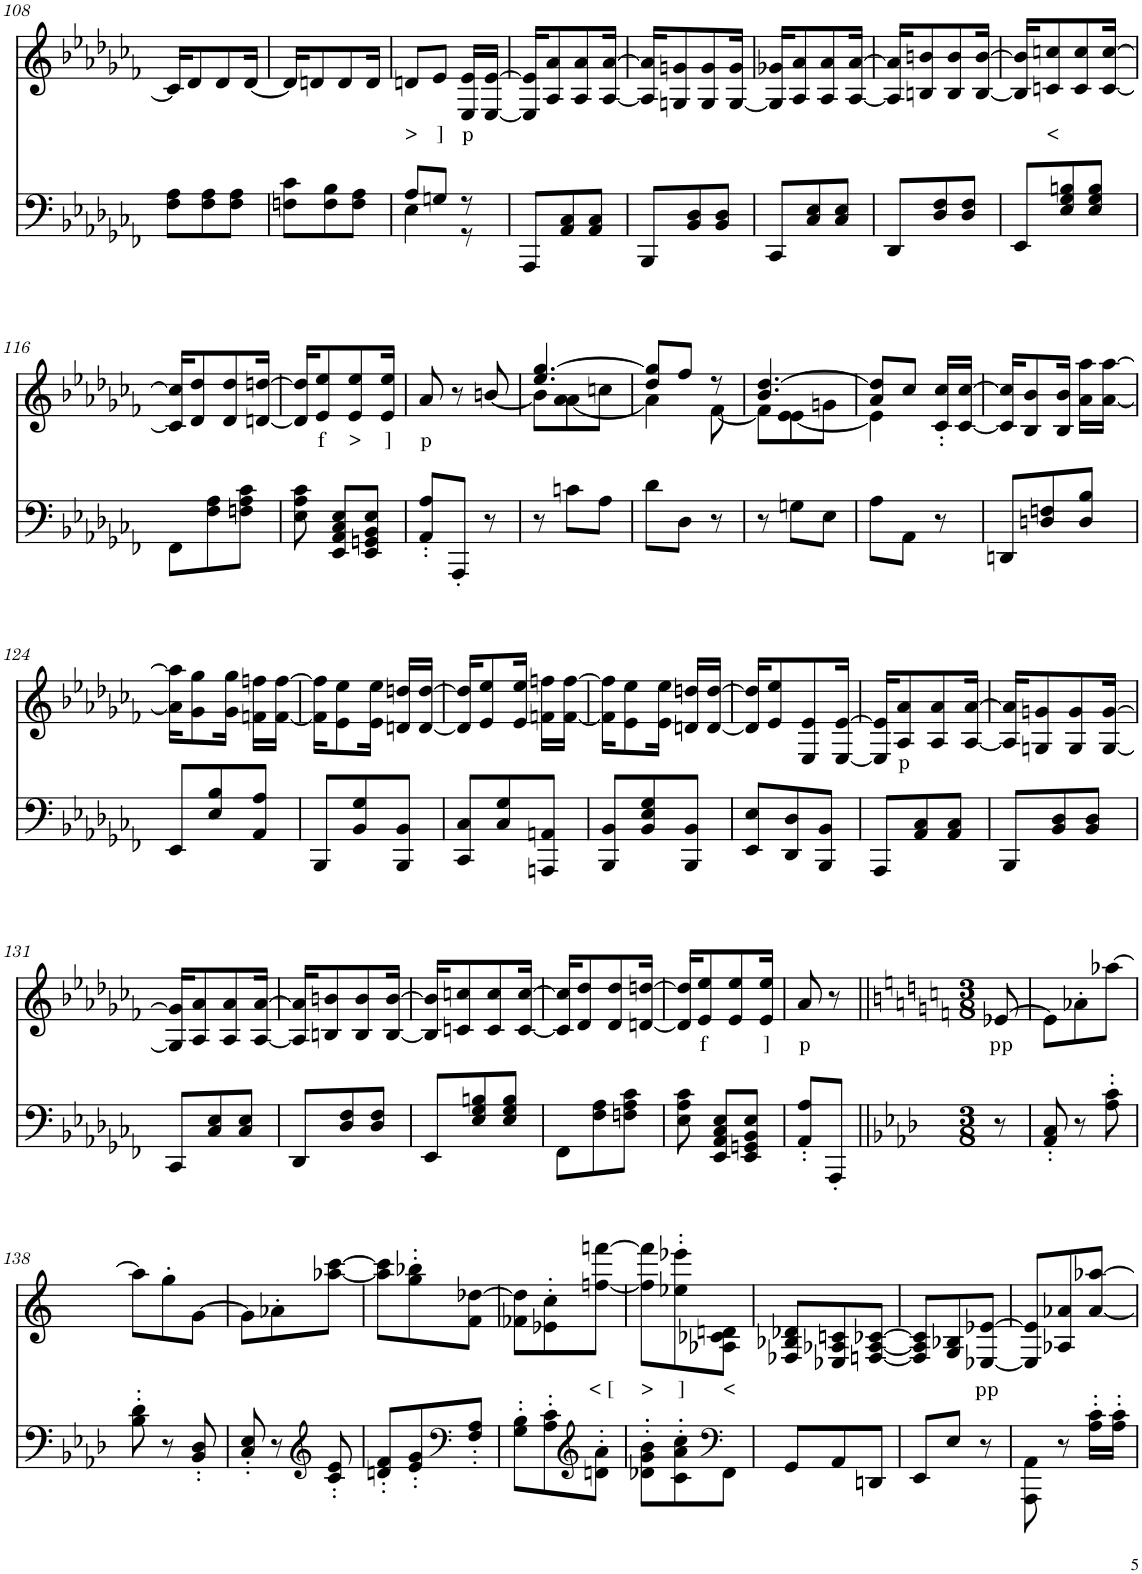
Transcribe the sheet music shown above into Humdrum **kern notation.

**kern	**kern	**text
*part2	*part1	*part1
*staff2	*staff1	*staff1
*I"Piano	*I"Piano	*
*I'Pno	*I'Pno	*
!!LO:PB:g=z
*clefF4	*clefG2	*
*k[b-e-a-d-g-c-f-]	*k[b-e-a-d-g-c-f-]	*
*M3/8	*M3/8	*
=108	=108	=108
8F-\ 8A-\L	16c/KL]	.
.	8d-/	.
8F-\ 8A-\	.	.
.	8d-/	.
8F-\ 8A-\J	.	.
.	[16d-/Jk	.
=109	=109	=109
8Fn\ 8c-\L	16d-/KL]	.
.	8dn/	.
8F\ 8B-\	.	.
.	8d/	.
8F\ 8A-\J	.	.
.	16d/Jk	.
=110	=110	=110
*^	*	*
!	!	!	!LO:LY:b
8A-/L	4E-\	8dn/L	>
!	!	!	!LO:LY:b
8Gn/J	.	8e-/J	]
!	!	!	!LO:LY:b
8r	8r	16E-/ 16e-/LL	p
.	.	[16E-/ [16e-/JJ	.
*v	*v	*	*
=111	=111	=111
8AAA-/L	16E-/] 16e-/]KL	.
.	8A-/ 8a-/	.
8AA-/ 8C-/	.	.
.	8A-/ 8a-/	.
8AA-/ 8C-/J	.	.
.	[16A-/ [16a-/Jk	.
=112	=112	=112
8BBB-/L	16A-/] 16a-/]KL	.
.	8Gn/ 8gn/	.
8BB-/ 8D-/	.	.
.	8G/ 8g/	.
8BB-/ 8D-/J	.	.
.	[16G/ 16g/Jk	.
=113	=113	=113
8CC-/L	16G/] 16g-X/KL	.
.	8A-/ 8a-/	.
8C-/ 8E-/	.	.
.	8A-/ 8a-/	.
8C-/ 8E-/J	.	.
.	[16A-/ [16a-/Jk	.
=114	=114	=114
8DD-/L	16A-/] 16a-/]KL	.
.	8Bn/ 8bn/	.
8D-/ 8F-/	.	.
.	8B/ 8b/	.
8D-/ 8F-/J	.	.
.	[16B/ [16b/Jk	.
=115	=115	=115
8EE-/L	16B/] 16b/]KL	.
!	!	!LO:LY:b
.	8cn/ 8ccn/	<
8E-/ 8G-/ 8Bn/	.	.
.	8c/ 8cc/	.
8E-/ 8G-/ 8B/J	.	.
.	[16c/ [16cc/Jk	.
!!LO:LB:g=z
=116	=116	=116
8FF-\L	16c/] 16cc/]KL	.
.	8d-/ 8dd-/	.
8F-\ 8A-\	.	.
.	8d-/ 8dd-/	.
8Fn\ 8A-\ 8c-\J	.	.
.	[16dn/ [16ddn/Jk	.
=117	=117	=117
8E-\ 8A-\ 8c-\	16d/] 16dd/]KL	.
!	!	!LO:LY:b
.	8e-/ 8ee-/	f
8EE-/ 8AA-/ 8C-/ 8E-/L	.	.
!	!	!LO:LY:b
.	8e-/ 8ee-/	>
8EE-/ 8GGn/ 8BB-/ 8E-/J	.	.
!	!	!LO:LY:b
.	16e-/ 16ee-/Jk	]
=118	=118	=118
!	!	!LO:LY:b
8AA-/' 8A-/'L	8a-/	p
8AAA-'/J	8r	.
8r	[8bn/	.
=119	=119	=119
*	*^	*
*	*	*^	*
8r	4.ee-/ [4.gg-/	8b\L]	8ryy	.
8cn\L	.	8a-\	[4a-\	.
8A-\J	.	8ccn\J	.	.
*	*	*v	*v	*
=120	=120	=120	=120
8d-\L	8dd-/ 8gg-/]L	4a-\]	.
8D-\J	8ff-/J	.	.
8r	8r	[8f-\	.
=121	=121	=121	=121
*	*	*^	*
8r	4.b-/ [4.dd-/	8f-\L]	8ryy	.
8Gn\L	.	8e-\	[4e-\	.
8E-\J	.	8gn\J	.	.
*	*	*v	*v	*
=122	=122	=122	=122
8A-\L	8a-/ 8dd-/]L	4e-\]	.
8AA-\J	8cc-/J	.	.
8r	16c-/' 16cc-/'LL	8ryy	.
.	[16c-/ [16cc-/JJ	.	.
*	*v	*v	*
=123	=123	=123
8DDn/L	16c-/] 16cc-/]KL	.
.	8B-/ 8b-/	.
8Dn/ 8Fn/	.	.
.	16B-/ 16b-/Jk	.
8D/ 8B-/J	16a-\ 16aa-\LL	.
.	[16a-\ [16aa-\JJ	.
!!LO:LB:g=z
=124	=124	=124
8EE-/L	16a-\] 16aa-\]KL	.
.	8g-\ 8gg-\	.
8E-/ 8B-/	.	.
.	16g-\ 16gg-\Jk	.
8AA-/ 8A-/J	16fn\ 16ffn\LL	.
.	[16f\ [16ff\JJ	.
=125	=125	=125
8BBB-/L	16f\] 16ff\]KL	.
.	8e-\ 8ee-\	.
8BB-/ 8G-/	.	.
.	16e-\ 16ee-\Jk	.
8BBB-/ 8BB-/J	16dn/ 16ddn/LL	.
.	[16d/ [16dd/JJ	.
=126	=126	=126
8CC-/ 8C-/L	16d/] 16dd/]KL	.
.	8e-/ 8ee-/	.
8C-/ 8G-/	.	.
.	16e-/ 16ee-/Jk	.
8AAAn/ 8AAn/J	16fn\ 16ffn\LL	.
.	[16f\ [16ff\JJ	.
=127	=127	=127
8BBB-/ 8BB-/L	16f\] 16ff\]KL	.
.	8e-\ 8ee-\	.
8BB-/ 8E-/ 8G-/	.	.
.	16e-\ 16ee-\Jk	.
8BBB-/ 8BB-/J	16dn/ 16ddn/LL	.
.	[16d/ [16dd/JJ	.
=128	=128	=128
8EE-/ 8E-/L	16d/] 16dd/]KL	.
.	8e-/ 8ee-/	.
8DD-/ 8D-/	.	.
.	8E-/ 8e-/	.
8BBB-/ 8BB-/J	.	.
.	[16E-/ [16e-/Jk	.
=129	=129	=129
8AAA-/L	16E-/] 16e-/]KL	.
!	!	!LO:LY:b
.	8A-/ 8a-/	p
8AA-/ 8C-/	.	.
.	8A-/ 8a-/	.
8AA-/ 8C-/J	.	.
.	[16A-/ [16a-/Jk	.
=130	=130	=130
8BBB-/L	16A-/] 16a-/]KL	.
.	8Gn/ 8gn/	.
8BB-/ 8D-/	.	.
.	8G/ 8g/	.
8BB-/ 8D-/J	.	.
.	[16G/ [16g/Jk	.
!!LO:LB:g=z
=131	=131	=131
8CC-/L	16G/] 16g/]KL	.
.	8A-/ 8a-/	.
8C-/ 8E-/	.	.
.	8A-/ 8a-/	.
8C-/ 8E-/J	.	.
.	[16A-/ [16a-/Jk	.
=132	=132	=132
8DD-/L	16A-/] 16a-/]KL	.
.	8Bn/ 8bn/	.
8D-/ 8F-/	.	.
.	8B/ 8b/	.
8D-/ 8F-/J	.	.
.	[16B/ [16b/Jk	.
=133	=133	=133
8EE-/L	16B/] 16b/]KL	.
.	8cn/ 8ccn/	.
8E-/ 8G-/ 8Bn/	.	.
.	8c/ 8cc/	.
8E-/ 8G-/ 8B/J	.	.
.	[16c/ [16cc/Jk	.
=134	=134	=134
8FF-\L	16c/] 16cc/]KL	.
.	8d-/ 8dd-/	.
8F-\ 8A-\	.	.
.	8d-/ 8dd-/	.
8Fn\ 8A-\ 8c-\J	.	.
.	[16dn/ [16ddn/Jk	.
=135	=135	=135
8E-\ 8A-\ 8c-\	16d/] 16dd/]KL	.
!	!	!LO:LY:b
.	8e-/ 8ee-/	f
8EE-/ 8AA-/ 8C-/ 8E-/L	.	.
.	8e-/ 8ee-/	.
8EE-/ 8GGn/ 8BB-/ 8E-/J	.	.
!	!	!LO:LY:b
.	16e-/ 16ee-/Jk	]
=136	=136	=136
!	!	!LO:LY:b
8AA-/' 8A-/'L	8a-/	p
8AAA-'/J	8r	.
=136X4||	=136X4||	=136X4||
*k[b-e-a-d-]	*k[]	*
*M3/8	*M3/8	*
!	!	!LO:LY:b
8r	[8e-X/	pp
=137	=137	=137
8AA-/' 8C/'	8e-\L]	.
8r	8a-X'\	.
8A-\' 8c\'	[8aa-X\J	.
!!LO:LB:g=z
=138	=138	=138
8B-\' 8d-\'	8aa-\L]	.
8r	8gg'\	.
8BB-/' 8D-/'	[8g\J	.
=139	=139	=139
8C/' 8E-/'	8g\L]	.
8r	8a-X'\	.
*clefG2	*	*
8c/' 8e-/'	[8aa-X\ [8ccc\J	.
=140	=140	=140
8dn/' 8f/'L	8aa-\] 8ccc\]L	.
8e-/' 8g/'	8gg\' 8bb-X\'	.
*clefF4	*	*
8F/' 8A-/'J	8f\ [8dd-X\J	.
=141	=141	=141
8G\' 8B-\'L	8f-X\ 8dd-\]L	.
8A-\' 8c\'	8e-X\' 8cc\'	.
*clefG2	*	*
!	!	!LO:LY:b
8dn\' 8a-\'J	[8ffn\ [8fffn\J	< [
=142	=142	=142
!	!	!LO:LY:b
8d-X\' 8g\' 8b-\'L	8ff\] 8fff\]L	>
!	!	!LO:LY:b
8c\' 8a-\' 8cc\'	8ee-X\' 8eee-X\'	]
*clefF4	*	*
!	!	!LO:LY:b
8FF\J	8A-X\ 8c-X\ 8dn\J	<
=143	=143	=143
8GG/L	8F-X/ 8B-X/ 8d-X/L	.
8AA-/	8E-X/ 8A-X/ 8cn/	.
8DDn/J	[8Fn/ [8A-/ [8c-X/J	.
=144	=144	=144
8EE-/L	8F/] 8A-/] 8c-/]L	.
8E-/J	8G/ 8B-X/	.
!	!	!LO:LY:b
8r	[8E-X/ [8e-X/J	pp
=145	=145	=145
8AAA-\ 8AA-\	8E-/] 8e-/]L	.
8r	8A-X/ 8a-X/	.
16A-\' 16c\'LL	[8a-/ [8aa-X/J	.
16A-\' 16c\'JJ	.	.
=	=	=
*-	*-	*-
